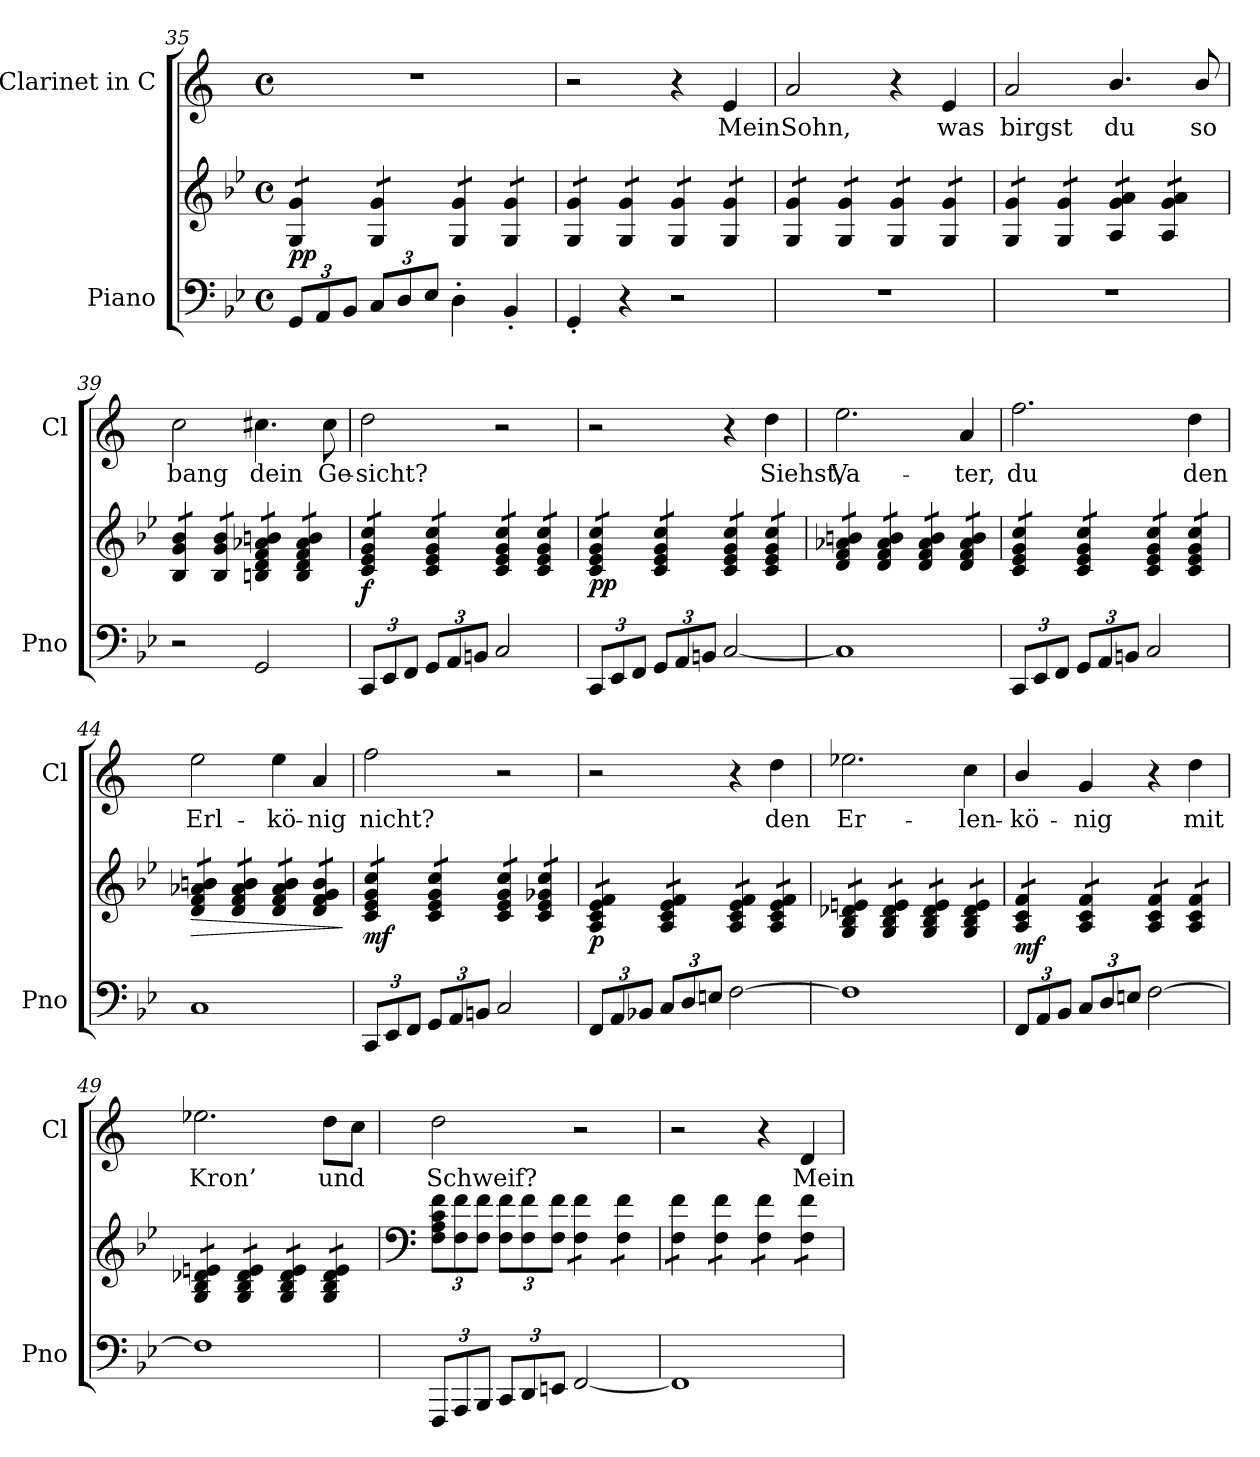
**kern	**kern	**dynam	**kern	**text
*part2	*part2	*part2	*part1	*part1
*staff3	*staff2	*staff2/3	*staff1	*staff1
*I"Piano	*	*	*I"Clarinet in C	*
*I'Pno	*	*	*I'Cl	*
*clefF4	*clefG2	*	*clefG2	*
*	*	*	*ITrd1c2	*
*k[b-e-]	*k[b-e-]	*	*k[b-e-]	*
*M4/4	*M4/4	*	*M4/4	*
*met(c)	*met(c)	*	*met(c)	*
*Xbrackettup	*	*	*	*
=35	=35	=35	=35	=35
!	!	!LO:DY:b	!	!
*	*tremolo	*	*	*
12GG/L	12G/ 12g/L	pp	1r	.
12AA/	12G/ 12g/	.	.	.
12BB-/J	12G/ 12g/J	.	.	.
12C/L	12G/ 12g/L	.	.	.
12D/	12G/ 12g/	.	.	.
12E-/J	12G/ 12g/J	.	.	.
4D'\	12G/ 12g/L	.	.	.
.	12G/ 12g/	.	.	.
.	12G/ 12g/J	.	.	.
4BB-'/	12G/ 12g/L	.	.	.
.	12G/ 12g/	.	.	.
.	12G/ 12g/J	.	.	.
=36	=36	=36	=36	=36
4GG'/	12G/ 12g/L	.	2r	.
.	12G/ 12g/	.	.	.
.	12G/ 12g/J	.	.	.
4r	12G/ 12g/L	.	.	.
.	12G/ 12g/	.	.	.
.	12G/ 12g/J	.	.	.
2r	12G/ 12g/L	.	4r	.
.	12G/ 12g/	.	.	.
.	12G/ 12g/J	.	.	.
!	!	!	!	!LO:LY:b
.	12G/ 12g/L	.	4d/	Mein
.	12G/ 12g/	.	.	.
.	12G/ 12g/J	.	.	.
!!LO:LB:g=z
=37	=37	=37	=37	=37
!	!	!	!	!LO:LY:b
1r	12G/ 12g/L	.	2g/	Sohn,
.	12G/ 12g/	.	.	.
.	12G/ 12g/J	.	.	.
.	12G/ 12g/L	.	.	.
.	12G/ 12g/	.	.	.
.	12G/ 12g/J	.	.	.
.	12G/ 12g/L	.	4r	.
.	12G/ 12g/	.	.	.
.	12G/ 12g/J	.	.	.
!	!	!	!	!LO:LY:b
.	12G/ 12g/L	.	4d/	was
.	12G/ 12g/	.	.	.
.	12G/ 12g/J	.	.	.
=38	=38	=38	=38	=38
!	!	!	!	!LO:LY:b
1r	12G/ 12g/L	.	2g/	birgst
.	12G/ 12g/	.	.	.
.	12G/ 12g/J	.	.	.
.	12G/ 12g/L	.	.	.
.	12G/ 12g/	.	.	.
.	12G/ 12g/J	.	.	.
!	!	!	!	!LO:LY:b
.	12A/ 12g/ 12a/L	.	4.a/	du
.	12A/ 12g/ 12a/	.	.	.
.	12A/ 12g/ 12a/J	.	.	.
.	12A/ 12g/ 12a/L	.	.	.
.	12A/ 12g/ 12a/	.	.	.
!	!	!	!	!LO:LY:b
.	.	.	8a/	so
.	12A/ 12g/ 12a/J	.	.	.
=39	=39	=39	=39	=39
!	!	!	!	!LO:LY:b
2r	12B-/ 12g/ 12b-/L	.	2b-\	bang
.	12B-/ 12g/ 12b-/	.	.	.
.	12B-/ 12g/ 12b-/J	.	.	.
.	12B-/ 12g/ 12b-/L	.	.	.
.	12B-/ 12g/ 12b-/	.	.	.
.	12B-/ 12g/ 12b-/J	.	.	.
!	!	!	!	!LO:LY:b
2GG/	12Bn/ 12d/ 12f/ 12a-X/ 12bn/L	.	4.bn\	dein
.	12Bn/ 12d/ 12f/ 12a-X/ 12bn/	.	.	.
.	12Bn/ 12d/ 12f/ 12a-X/ 12bn/J	.	.	.
.	12B/ 12d/ 12f/ 12a-/ 12b/L	.	.	.
.	12B/ 12d/ 12f/ 12a-/ 12b/	.	.	.
!	!	!	!	!LO:LY:b
.	.	.	8b\	Ge-
.	12B/ 12d/ 12f/ 12a-/ 12b/J	.	.	.
=40	=40	=40	=40	=40
!	!	!LO:DY:b	!	!LO:LY:b
12CC/L	12c/ 12e-/ 12g/ 12cc/L	f	2cc\	-sicht?
12EE-/	12c/ 12e-/ 12g/ 12cc/	.	.	.
12FF/J	12c/ 12e-/ 12g/ 12cc/J	.	.	.
12GG/L	12c/ 12e-/ 12g/ 12cc/L	.	.	.
12AA/	12c/ 12e-/ 12g/ 12cc/	.	.	.
12BBn/J	12c/ 12e-/ 12g/ 12cc/J	.	.	.
2C/	12c/ 12e-/ 12g/ 12cc/L	.	2r	.
.	12c/ 12e-/ 12g/ 12cc/	.	.	.
.	12c/ 12e-/ 12g/ 12cc/J	.	.	.
.	12c/ 12e-/ 12g/ 12cc/L	.	.	.
.	12c/ 12e-/ 12g/ 12cc/	.	.	.
.	12c/ 12e-/ 12g/ 12cc/J	.	.	.
=41	=41	=41	=41	=41
!	!	!LO:DY:b	!	!
12CC/L	12c/ 12e-/ 12g/ 12cc/L	pp	2r	.
12EE-/	12c/ 12e-/ 12g/ 12cc/	.	.	.
12FF/J	12c/ 12e-/ 12g/ 12cc/J	.	.	.
12GG/L	12c/ 12e-/ 12g/ 12cc/L	.	.	.
12AA/	12c/ 12e-/ 12g/ 12cc/	.	.	.
12BBn/J	12c/ 12e-/ 12g/ 12cc/J	.	.	.
[2C/	12c/ 12e-/ 12g/ 12cc/L	.	4r	.
.	12c/ 12e-/ 12g/ 12cc/	.	.	.
.	12c/ 12e-/ 12g/ 12cc/J	.	.	.
!	!	!	!	!LO:LY:b
.	12c/ 12e-/ 12g/ 12cc/L	.	4cc\	Siehst,
.	12c/ 12e-/ 12g/ 12cc/	.	.	.
.	12c/ 12e-/ 12g/ 12cc/J	.	.	.
=42	=42	=42	=42	=42
!	!	!	!	!LO:LY:b
1C]	12d/ 12f/ 12a-X/ 12bn/L	.	2.dd\	Va-
.	12d/ 12f/ 12a-X/ 12bn/	.	.	.
.	12d/ 12f/ 12a-X/ 12bn/J	.	.	.
.	12d/ 12f/ 12a-/ 12b/L	.	.	.
.	12d/ 12f/ 12a-/ 12b/	.	.	.
.	12d/ 12f/ 12a-/ 12b/J	.	.	.
.	12d/ 12f/ 12a-/ 12b/L	.	.	.
.	12d/ 12f/ 12a-/ 12b/	.	.	.
.	12d/ 12f/ 12a-/ 12b/J	.	.	.
!	!	!	!	!LO:LY:b
.	12d/ 12f/ 12a-/ 12b/L	.	4g/	-ter,
.	12d/ 12f/ 12a-/ 12b/	.	.	.
.	12d/ 12f/ 12a-/ 12b/J	.	.	.
!!LO:LB:g=z
=43	=43	=43	=43	=43
!	!	!	!	!LO:LY:b
12CC/L	12c/ 12e-/ 12g/ 12cc/L	.	2.ee-\	du
12EE-/	12c/ 12e-/ 12g/ 12cc/	.	.	.
12FF/J	12c/ 12e-/ 12g/ 12cc/J	.	.	.
12GG/L	12c/ 12e-/ 12g/ 12cc/L	.	.	.
12AA/	12c/ 12e-/ 12g/ 12cc/	.	.	.
12BBn/J	12c/ 12e-/ 12g/ 12cc/J	.	.	.
2C/	12c/ 12e-/ 12g/ 12cc/L	.	.	.
.	12c/ 12e-/ 12g/ 12cc/	.	.	.
.	12c/ 12e-/ 12g/ 12cc/J	.	.	.
!	!	!	!	!LO:LY:b
.	12c/ 12e-/ 12g/ 12cc/L	.	4cc\	den
.	12c/ 12e-/ 12g/ 12cc/	.	.	.
.	12c/ 12e-/ 12g/ 12cc/J	.	.	.
=44	=44	=44	=44	=44
!	!	!LO:HP:b	!	!LO:LY:b
1C	12d/ 12f/ 12a-X/ 12bn/L	>	2dd\	Erl-
.	12d/ 12f/ 12a-X/ 12bn/	.	.	.
.	12d/ 12f/ 12a-X/ 12bn/J	.	.	.
.	12d/ 12f/ 12a-/ 12b/L	.	.	.
.	12d/ 12f/ 12a-/ 12b/	.	.	.
.	12d/ 12f/ 12a-/ 12b/J	.	.	.
!	!	!	!	!LO:LY:b
.	12d/ 12f/ 12a-/ 12b/L	.	4dd\	-kö-
.	12d/ 12f/ 12a-/ 12b/	.	.	.
.	12d/ 12f/ 12a-/ 12b/J	.	.	.
!	!	!	!	!LO:LY:b
.	12d/ 12f/ 12g/ 12b/L	.	4g/	-nig
.	12d/ 12f/ 12g/ 12b/	.	.	.
.	12d/ 12f/ 12g/ 12b/J	.	.	.
.	.	]	.	.
=45	=45	=45	=45	=45
!	!	!LO:DY:b	!	!LO:LY:b
12CC/L	12c/ 12e-/ 12g/ 12cc/L	mf	2ee-\	nicht?
12EE-/	12c/ 12e-/ 12g/ 12cc/	.	.	.
12FF/J	12c/ 12e-/ 12g/ 12cc/J	.	.	.
12GG/L	12c/ 12e-/ 12g/ 12cc/L	.	.	.
12AA/	12c/ 12e-/ 12g/ 12cc/	.	.	.
12BBn/J	12c/ 12e-/ 12g/ 12cc/J	.	.	.
2C/	12c/ 12e-/ 12g/ 12cc/L	.	2r	.
.	12c/ 12e-/ 12g/ 12cc/	.	.	.
.	12c/ 12e-/ 12g/ 12cc/J	.	.	.
.	12c/ 12e-/ 12g-X/ 12cc/L	.	.	.
.	12c/ 12e-/ 12g-X/ 12cc/	.	.	.
.	12c/ 12e-/ 12g-X/ 12cc/J	.	.	.
=46	=46	=46	=46	=46
!	!	!LO:DY:b	!	!
12FF/L	12A/ 12c/ 12e-/ 12f/L	p	2r	.
12AA/	12A/ 12c/ 12e-/ 12f/	.	.	.
12BB-X/J	12A/ 12c/ 12e-/ 12f/J	.	.	.
12C/L	12A/ 12c/ 12e-/ 12f/L	.	.	.
12D/	12A/ 12c/ 12e-/ 12f/	.	.	.
12En/J	12A/ 12c/ 12e-/ 12f/J	.	.	.
[2F\	12A/ 12c/ 12e-/ 12f/L	.	4r	.
.	12A/ 12c/ 12e-/ 12f/	.	.	.
.	12A/ 12c/ 12e-/ 12f/J	.	.	.
!	!	!	!	!LO:LY:b
.	12A/ 12c/ 12e-/ 12f/L	.	4cc\	den
.	12A/ 12c/ 12e-/ 12f/	.	.	.
.	12A/ 12c/ 12e-/ 12f/J	.	.	.
=47	=47	=47	=47	=47
!	!	!	!	!LO:LY:b
1F]	12G/ 12B-/ 12d-X/ 12en/L	.	2.dd-X\	Er-
.	12G/ 12B-/ 12d-X/ 12en/	.	.	.
.	12G/ 12B-/ 12d-X/ 12en/J	.	.	.
.	12G/ 12B-/ 12d-/ 12e/L	.	.	.
.	12G/ 12B-/ 12d-/ 12e/	.	.	.
.	12G/ 12B-/ 12d-/ 12e/J	.	.	.
.	12G/ 12B-/ 12d-/ 12e/L	.	.	.
.	12G/ 12B-/ 12d-/ 12e/	.	.	.
.	12G/ 12B-/ 12d-/ 12e/J	.	.	.
!	!	!	!	!LO:LY:b
.	12G/ 12B-/ 12d-/ 12e/L	.	4b-\	-len-
.	12G/ 12B-/ 12d-/ 12e/	.	.	.
.	12G/ 12B-/ 12d-/ 12e/J	.	.	.
!!LO:LB:g=z
=48	=48	=48	=48	=48
!	!	!LO:DY:b	!	!LO:LY:b
12FF/L	12A/ 12c/ 12f/L	mf	4a/	-kö-
12AA/	12A/ 12c/ 12f/	.	.	.
12BB-/J	12A/ 12c/ 12f/J	.	.	.
!	!	!	!	!LO:LY:b
12C/L	12A/ 12c/ 12f/L	.	4f/	-nig
12D/	12A/ 12c/ 12f/	.	.	.
12En/J	12A/ 12c/ 12f/J	.	.	.
[2F\	12A/ 12c/ 12f/L	.	4r	.
.	12A/ 12c/ 12f/	.	.	.
.	12A/ 12c/ 12f/J	.	.	.
!	!	!	!	!LO:LY:b
.	12A/ 12c/ 12f/L	.	4cc\	mit
.	12A/ 12c/ 12f/	.	.	.
.	12A/ 12c/ 12f/J	.	.	.
=49	=49	=49	=49	=49
!	!	!	!	!LO:LY:b
1F]	12G/ 12B-/ 12d-X/ 12en/L	.	2.dd-X\	Kron’
.	12G/ 12B-/ 12d-X/ 12en/	.	.	.
.	12G/ 12B-/ 12d-X/ 12en/J	.	.	.
.	12G/ 12B-/ 12d-/ 12e/L	.	.	.
.	12G/ 12B-/ 12d-/ 12e/	.	.	.
.	12G/ 12B-/ 12d-/ 12e/J	.	.	.
.	12G/ 12B-/ 12d-/ 12e/L	.	.	.
.	12G/ 12B-/ 12d-/ 12e/	.	.	.
.	12G/ 12B-/ 12d-/ 12e/J	.	.	.
!	!	!	!	!LO:LY:b
.	12G/ 12B-/ 12d-/ 12e/L	.	8cc\L	und
.	12G/ 12B-/ 12d-/ 12e/	.	.	.
.	.	.	8b-\J	.
.	12G/ 12B-/ 12d-/ 12e/J	.	.	.
*	*Xtremolo	*	*	*
=50	=50	=50	=50	=50
*	*clefF4	*	*	*
*	*Xbrackettup	*	*	*
!	!	!	!	!LO:LY:b
12FFF/L	12F\ 12A\ 12c\ 12f\L	.	2cc\	Schweif?
12AAA/	12F\ 12f\	.	.	.
12BBB-/J	12F\ 12f\J	.	.	.
12CC/L	12F\ 12f\L	.	.	.
12DD/	12F\ 12f\	.	.	.
12EEn/J	12F\ 12f\J	.	.	.
*	*tremolo	*	*	*
[2FF/	12F\ 12f\L	.	2r	.
.	12F\ 12f\	.	.	.
.	12F\ 12f\J	.	.	.
.	12F\ 12f\L	.	.	.
.	12F\ 12f\	.	.	.
.	12F\ 12f\J	.	.	.
=51	=51	=51	=51	=51
1FF]	12F\ 12f\L	.	2r	.
.	12F\ 12f\	.	.	.
.	12F\ 12f\J	.	.	.
.	12F\ 12f\L	.	.	.
.	12F\ 12f\	.	.	.
.	12F\ 12f\J	.	.	.
.	12F\ 12f\L	.	4r	.
.	12F\ 12f\	.	.	.
.	12F\ 12f\J	.	.	.
!	!	!	!	!LO:LY:b
.	12F\ 12f\L	.	4c/	Mein
.	12F\ 12f\	.	.	.
.	12F\ 12f\J	.	.	.
*	*Xtremolo	*	*	*
=	=	=	=	=
*-	*-	*-	*-	*-
